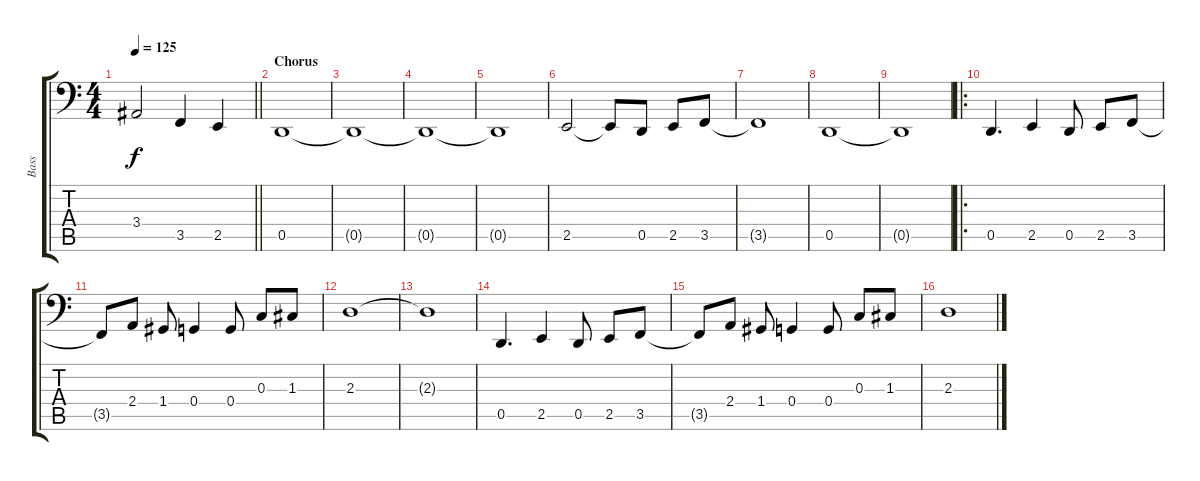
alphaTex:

\track ("Bass" "Bass") {instrument electricbasspick}
\staff {score tabs}
\tuning (Bb2 F2 C2 G1 D1 A0) {hide}
\ts (4 4)
\tempo 125
\clef f4
\barLineRight lightlight
\ks c
3.4.2{dy f} 3.5.4 2.5.4 |
\section ("" "Chorus")
0.5.1 |
0.5{t}.1 |
0.5{t}.1 |
0.5{t}.1 |
2.5.2 2.5{t}.8 0.5.8 2.5.8 3.5.8 |
3.5{t}.1 |
0.5.1 |
0.5{t}.1 |
\ro
0.5.4{d} 2.5.4 0.5.8 2.5.8 3.5.8 |
3.5{t}.8 2.4.8 1.4.8 0.4.4 0.4.8 0.3.8 1.3.8 |
2.3.1 |
2.3{t}.1 |
0.5.4{d} 2.5.4 0.5.8 2.5.8 3.5.8 |
3.5{t}.8 2.4.8 1.4.8 0.4.4 0.4.8 0.3.8 1.3.8 |
2.3.1
